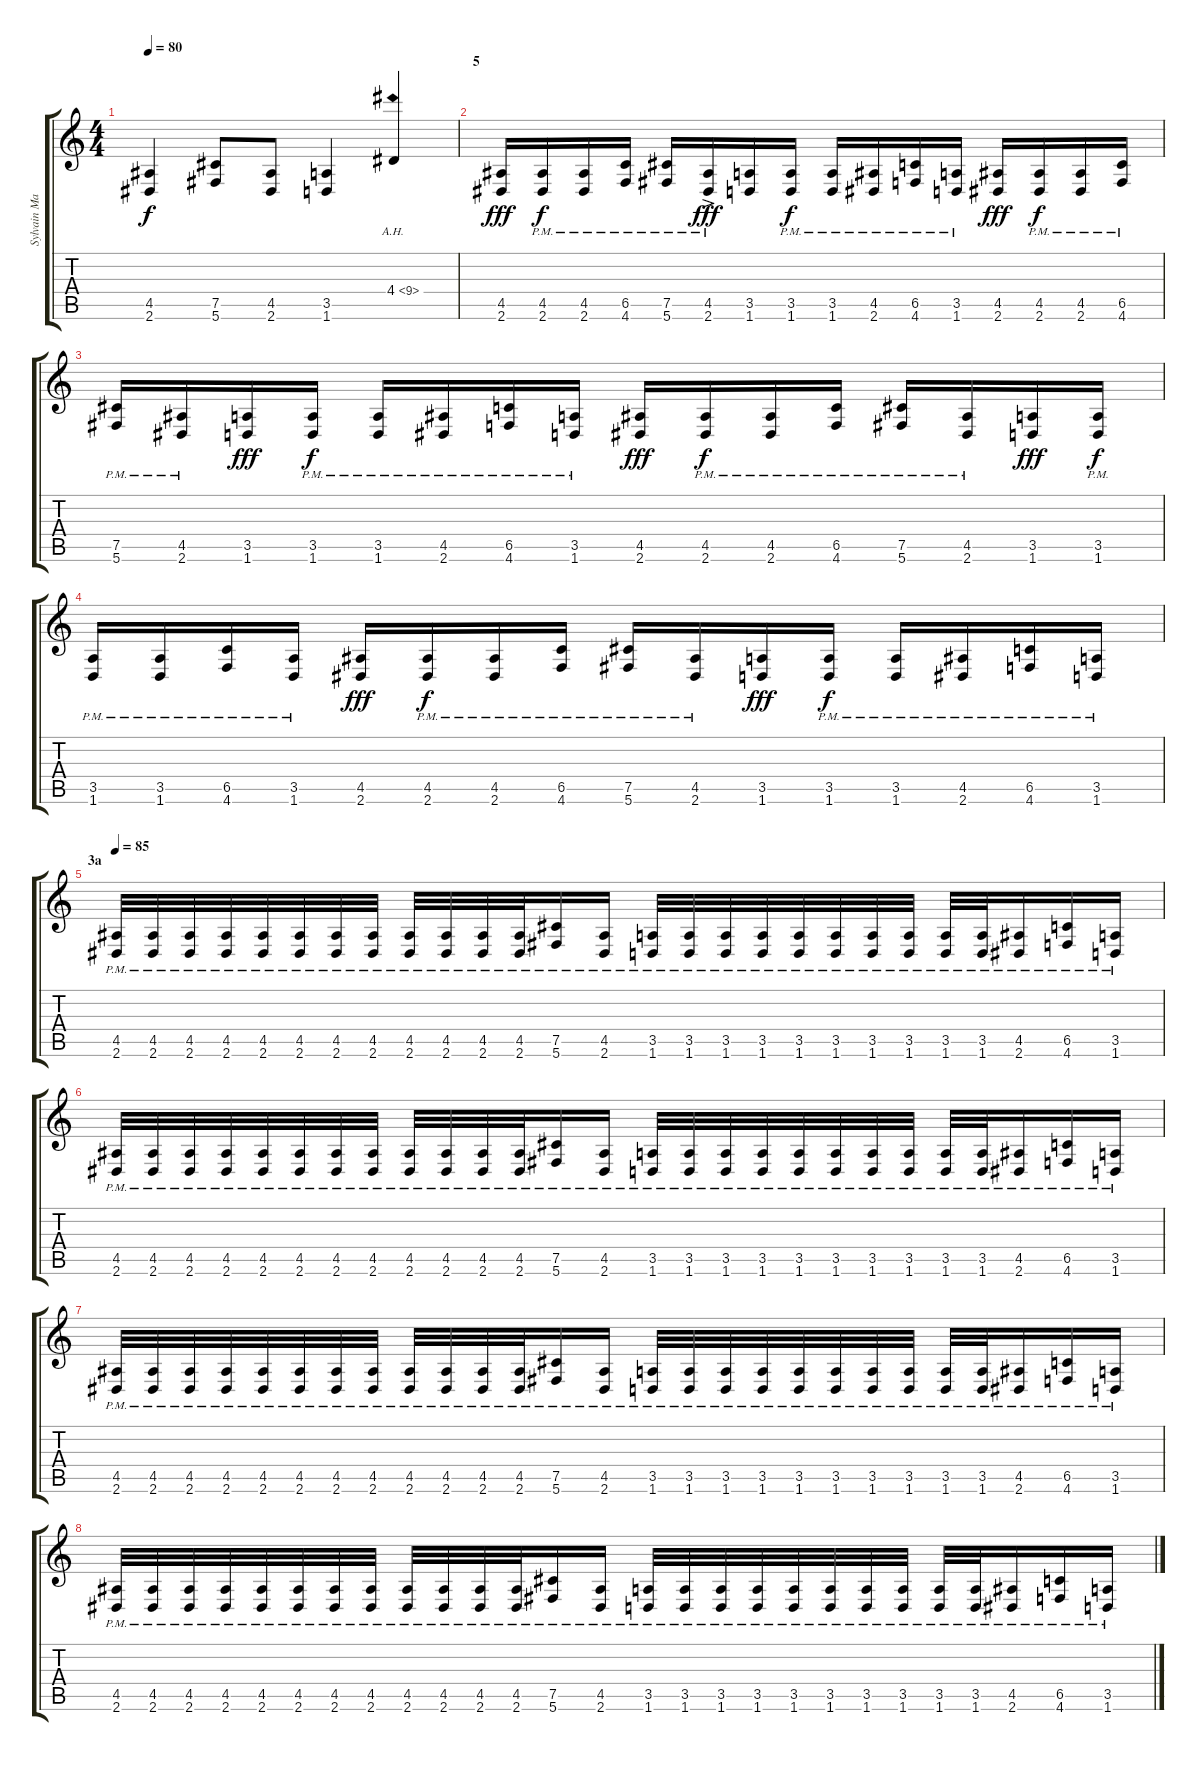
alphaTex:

\track ("Sylvain Marcoux " "Sylvain Ma") {instrument distortionguitar}
\staff {score tabs}
\tuning (Db4 Ab3 E3 B2 Gb2 Db2) {hide}
\ts (4 4)
\tempo 80
\clef g2
\ks c
(4.5 2.6).4{dy f} (7.5 5.6).8 (4.5 2.6).8 (3.5 1.6).4 4.4{ah 5}.4{instrument guitarharmonics} |
\section ("" "5")
(4.5 2.6).16{dy fff instrument distortionguitar} (4.5{pm} 2.6{pm}).16{dy f} (4.5{pm} 2.6{pm}).16 (6.5{pm} 4.6{pm}).16 (7.5{pm} 5.6{pm}).16 (4.5{ac pm} 2.6{ac pm}).16{dy fff} (3.5 1.6).16 (3.5{pm} 1.6{pm}).16{dy f} (3.5{pm} 1.6{pm}).16 (4.5{pm} 2.6{pm}).16 (6.5{pm} 4.6{pm}).16 (3.5{pm} 1.6{pm}).16 (4.5 2.6).16{dy fff} (4.5{pm} 2.6{pm}).16{dy f} (4.5{pm} 2.6{pm}).16 (6.5{pm} 4.6{pm}).16 |
(7.5{pm} 5.6{pm}).16 (4.5{pm} 2.6{pm}).16 (3.5 1.6).16{dy fff} (3.5{pm} 1.6{pm}).16{dy f} (3.5{pm} 1.6{pm}).16 (4.5{pm} 2.6{pm}).16 (6.5{pm} 4.6{pm}).16 (3.5{pm} 1.6{pm}).16 (4.5 2.6).16{dy fff} (4.5{pm} 2.6).16{dy f} (4.5{pm} 2.6).16 (6.5{pm} 4.6).16 (7.5{pm} 5.6{pm}).16 (4.5{pm} 2.6{pm}).16 (3.5 1.6).16{dy fff} (3.5{pm} 1.6{pm}).16{dy f} |
(3.5{pm} 1.6{pm}).16 (3.5{pm} 1.6).16 (6.5 4.6{pm}).16 (3.5{pm} 1.6{pm}).16 (4.5 2.6).16{dy fff} (4.5{pm} 2.6{pm}).16{dy f} (4.5{pm} 2.6{pm}).16 (6.5{pm} 4.6{pm}).16 (7.5{pm} 5.6{pm}).16 (4.5{pm} 2.6{pm}).16 (3.5 1.6).16{dy fff} (3.5{pm} 1.6{pm}).16{dy f} (3.5{pm} 1.6{pm}).16 (4.5{pm} 2.6{pm}).16 (6.5{pm} 4.6{pm}).16 (3.5{pm} 1.6{pm}).16 |
\section ("" "3a")
\tempo 85
(4.5{pm} 2.6{pm}).32 (4.5{pm} 2.6{pm}).32 (4.5{pm} 2.6{pm}).32 (4.5{pm} 2.6{pm}).32 (4.5{pm} 2.6{pm}).32 (4.5{pm} 2.6{pm}).32 (4.5{pm} 2.6{pm}).32 (4.5{pm} 2.6{pm}).32 (4.5{pm} 2.6{pm}).32 (4.5{pm} 2.6{pm}).32 (4.5{pm} 2.6{pm}).32 (4.5{pm} 2.6{pm}).32 (7.5{pm} 5.6{pm}).16 (4.5{pm} 2.6{pm}).16 (3.5{pm} 1.6{pm}).32 (3.5{pm} 1.6{pm}).32 (3.5{pm} 1.6{pm}).32 (3.5{pm} 1.6{pm}).32 (3.5{pm} 1.6{pm}).32 (3.5{pm} 1.6{pm}).32 (3.5{pm} 1.6{pm}).32 (3.5{pm} 1.6{pm}).32 (3.5{pm} 1.6{pm}).32 (3.5{pm} 1.6{pm}).32 (4.5{pm} 2.6{pm}).16 (6.5{pm} 4.6{pm}).16 (3.5{pm} 1.6{pm}).16 |
(4.5{pm} 2.6{pm}).32 (4.5{pm} 2.6{pm}).32 (4.5{pm} 2.6{pm}).32 (4.5{pm} 2.6{pm}).32 (4.5{pm} 2.6{pm}).32 (4.5{pm} 2.6{pm}).32 (4.5{pm} 2.6{pm}).32 (4.5{pm} 2.6{pm}).32 (4.5{pm} 2.6{pm}).32 (4.5{pm} 2.6{pm}).32 (4.5{pm} 2.6{pm}).32 (4.5{pm} 2.6{pm}).32 (7.5{pm} 5.6{pm}).16 (4.5{pm} 2.6{pm}).16 (3.5{pm} 1.6{pm}).32 (3.5{pm} 1.6{pm}).32 (3.5{pm} 1.6{pm}).32 (3.5{pm} 1.6{pm}).32 (3.5{pm} 1.6{pm}).32 (3.5{pm} 1.6{pm}).32 (3.5{pm} 1.6{pm}).32 (3.5{pm} 1.6{pm}).32 (3.5{pm} 1.6{pm}).32 (3.5{pm} 1.6{pm}).32 (4.5{pm} 2.6{pm}).16 (6.5{pm} 4.6{pm}).16 (3.5{pm} 1.6{pm}).16 |
(4.5{pm} 2.6{pm}).32 (4.5{pm} 2.6{pm}).32 (4.5{pm} 2.6{pm}).32 (4.5{pm} 2.6{pm}).32 (4.5{pm} 2.6{pm}).32 (4.5{pm} 2.6{pm}).32 (4.5{pm} 2.6{pm}).32 (4.5{pm} 2.6{pm}).32 (4.5{pm} 2.6{pm}).32 (4.5{pm} 2.6{pm}).32 (4.5{pm} 2.6{pm}).32 (4.5{pm} 2.6{pm}).32 (7.5{pm} 5.6{pm}).16 (4.5{pm} 2.6{pm}).16 (3.5{pm} 1.6{pm}).32 (3.5{pm} 1.6{pm}).32 (3.5{pm} 1.6{pm}).32 (3.5{pm} 1.6{pm}).32 (3.5{pm} 1.6{pm}).32 (3.5{pm} 1.6{pm}).32 (3.5{pm} 1.6{pm}).32 (3.5{pm} 1.6{pm}).32 (3.5{pm} 1.6{pm}).32 (3.5{pm} 1.6{pm}).32 (4.5{pm} 2.6{pm}).16 (6.5{pm} 4.6{pm}).16 (3.5{pm} 1.6{pm}).16 |
(4.5{pm} 2.6{pm}).32 (4.5{pm} 2.6{pm}).32 (4.5{pm} 2.6{pm}).32 (4.5{pm} 2.6{pm}).32 (4.5{pm} 2.6{pm}).32 (4.5{pm} 2.6{pm}).32 (4.5{pm} 2.6{pm}).32 (4.5{pm} 2.6{pm}).32 (4.5{pm} 2.6{pm}).32 (4.5{pm} 2.6{pm}).32 (4.5{pm} 2.6{pm}).32 (4.5{pm} 2.6{pm}).32 (7.5{pm} 5.6{pm}).16 (4.5{pm} 2.6{pm}).16 (3.5{pm} 1.6{pm}).32 (3.5{pm} 1.6{pm}).32 (3.5{pm} 1.6{pm}).32 (3.5{pm} 1.6{pm}).32 (3.5{pm} 1.6{pm}).32 (3.5{pm} 1.6{pm}).32 (3.5{pm} 1.6{pm}).32 (3.5{pm} 1.6{pm}).32 (3.5{pm} 1.6{pm}).32 (3.5{pm} 1.6{pm}).32 (4.5{pm} 2.6{pm}).16 (6.5{pm} 4.6{pm}).16 (3.5{pm} 1.6{pm}).16
